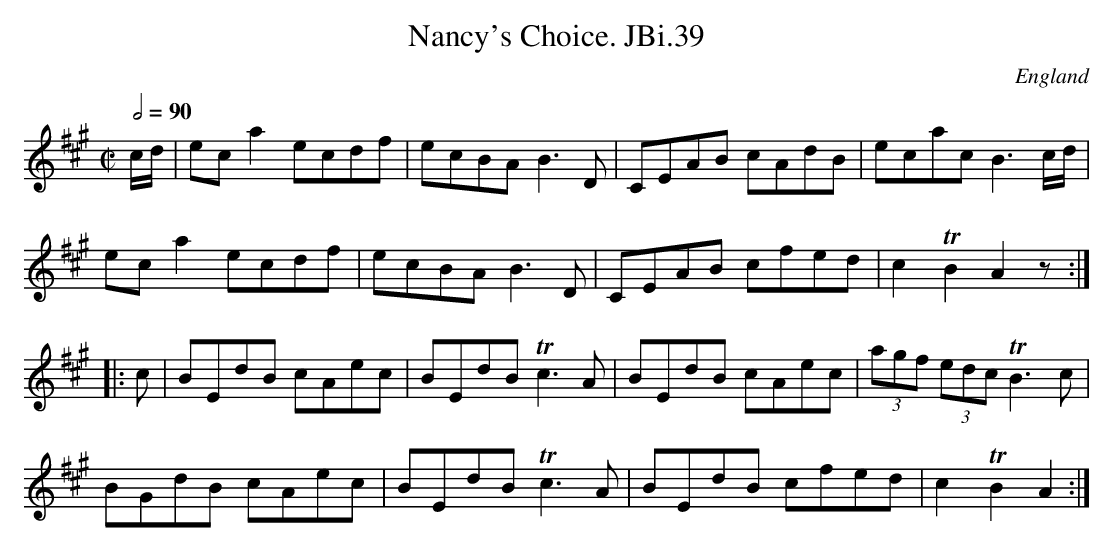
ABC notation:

X:1
T:Nancy's Choice. JBi.39
L:1/8
M:C|
O:England
Q:1/2=90
K:A
c/d/|eca2ecdf|ecBAB3D|CEAB cAdB|ecacB3c/d/|!
eca2ecdf|ecBAB3D|CEAB cfed|c2TB2A2z:|!
|:c|BEdB cAec|BEdBTc3A|BEdB cAec|(3agf (3edc TB3c|!
BGdB cAec|BEdBTc3A|BEdB cfed|c2TB2A2:|
